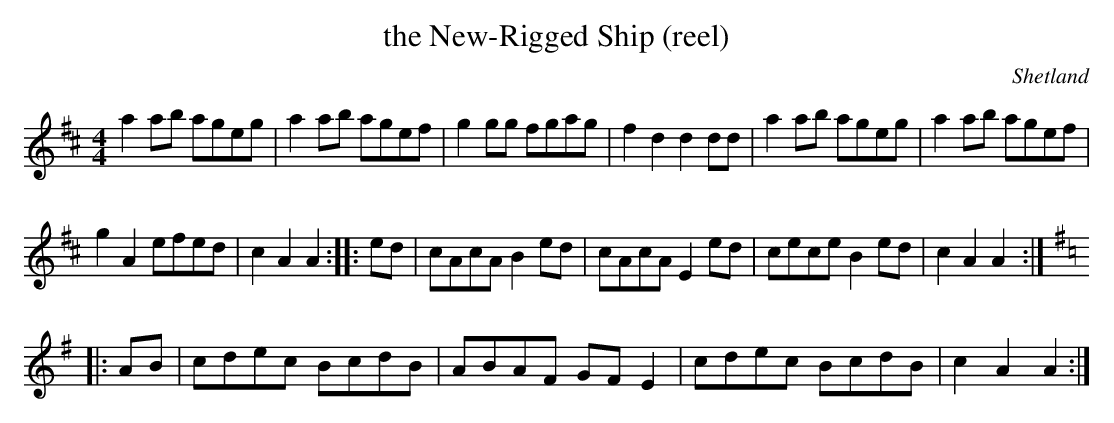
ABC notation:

X:1
T:the New-Rigged Ship (reel)
M:4/4
O:Shetland
K:A mixolydian
a2ab ageg|a2ab agef|g2gg fgag|f2d2 d2dd|\
a2ab ageg|a2ab agef|
g2A2 efed|c2A2 A2::\
ed|\
cAcA B2ed|cAcA E2ed|cece B2ed|c2A2 A2::
K:ADor
AB|\
cdec BcdB|ABAF GFE2|cdec BcdB|c2A2 A2:|
